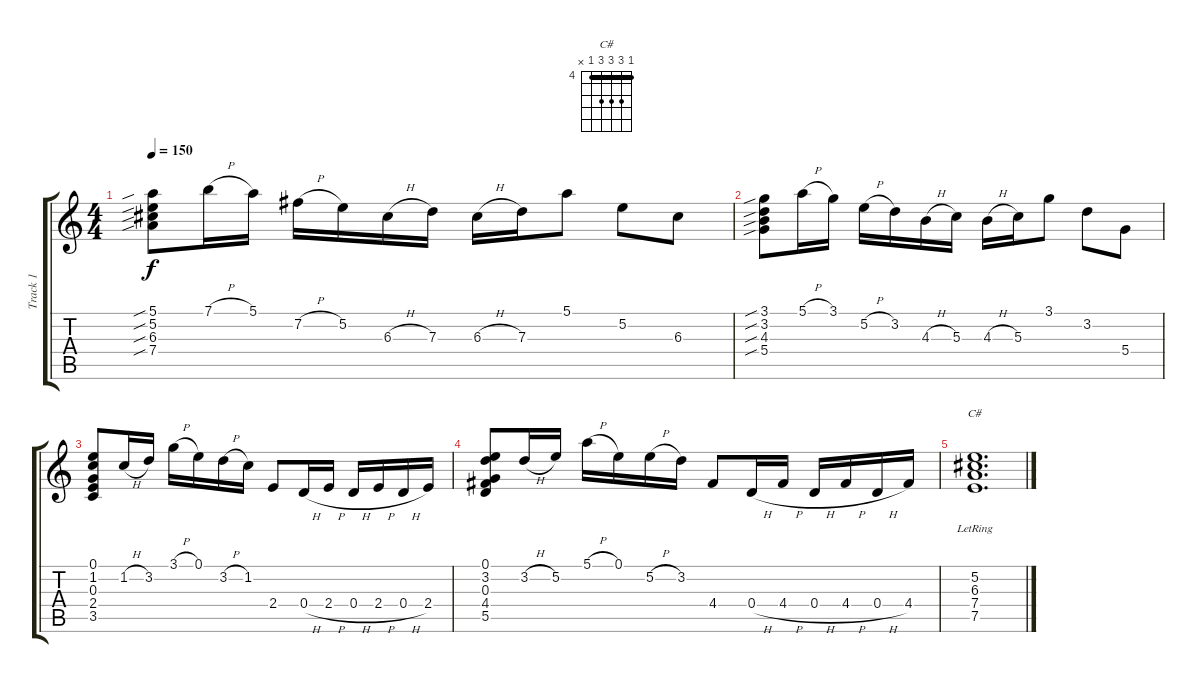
\track ("Track 1" "Track 1") {instrument acousticguitarsteel}
\staff {score tabs}
\tuning (E4 B3 G3 D3 A2 E2) {hide}
\chord ("C#" 4 6 6 6 4 x) {firstfret 4 barre 4}
\ts (4 4)
\tempo 150
\clef g2
\ks c
(5.1{sib} 5.2{sib} 6.3{sib} 7.4{sib}).8{dy f} 7.1{h}.16 5.1.16 7.2{h}.16 5.2.16 6.3{h}.16 7.3.16 6.3{h}.16 7.3.16 5.1.8 5.2.8 6.3.8 |
(3.1{sib} 3.2{sib} 4.3{sib} 5.4{sib}).8 5.1{h}.16 3.1.16 5.2{h}.16 3.2.16 4.3{h}.16 5.3.16 4.3{h}.16 5.3.16 3.1.8 3.2.8 5.4.8 |
(0.1 1.2 0.3 2.4 3.5).8 1.2{h}.16 3.2.16 3.1{h}.16 0.1.16 3.2{h}.16 1.2.16 2.4.8 0.4{h}.16 2.4{h}.16 0.4{h}.16 2.4{h}.16 0.4{h}.16 2.4.16 |
(0.1 3.2 0.3 4.4 5.5).8 3.2{h}.16 5.2.16 5.1{h}.16 0.1.16 5.2{h}.16 3.2.16 4.4.8 0.4{h}.16 4.4{h}.16 0.4{h}.16 4.4{h}.16 0.4{h}.16 4.4.16 |
(5.2{lr} 6.3{lr} 7.4{lr} 7.5{lr}).1{d ch "C#"}
